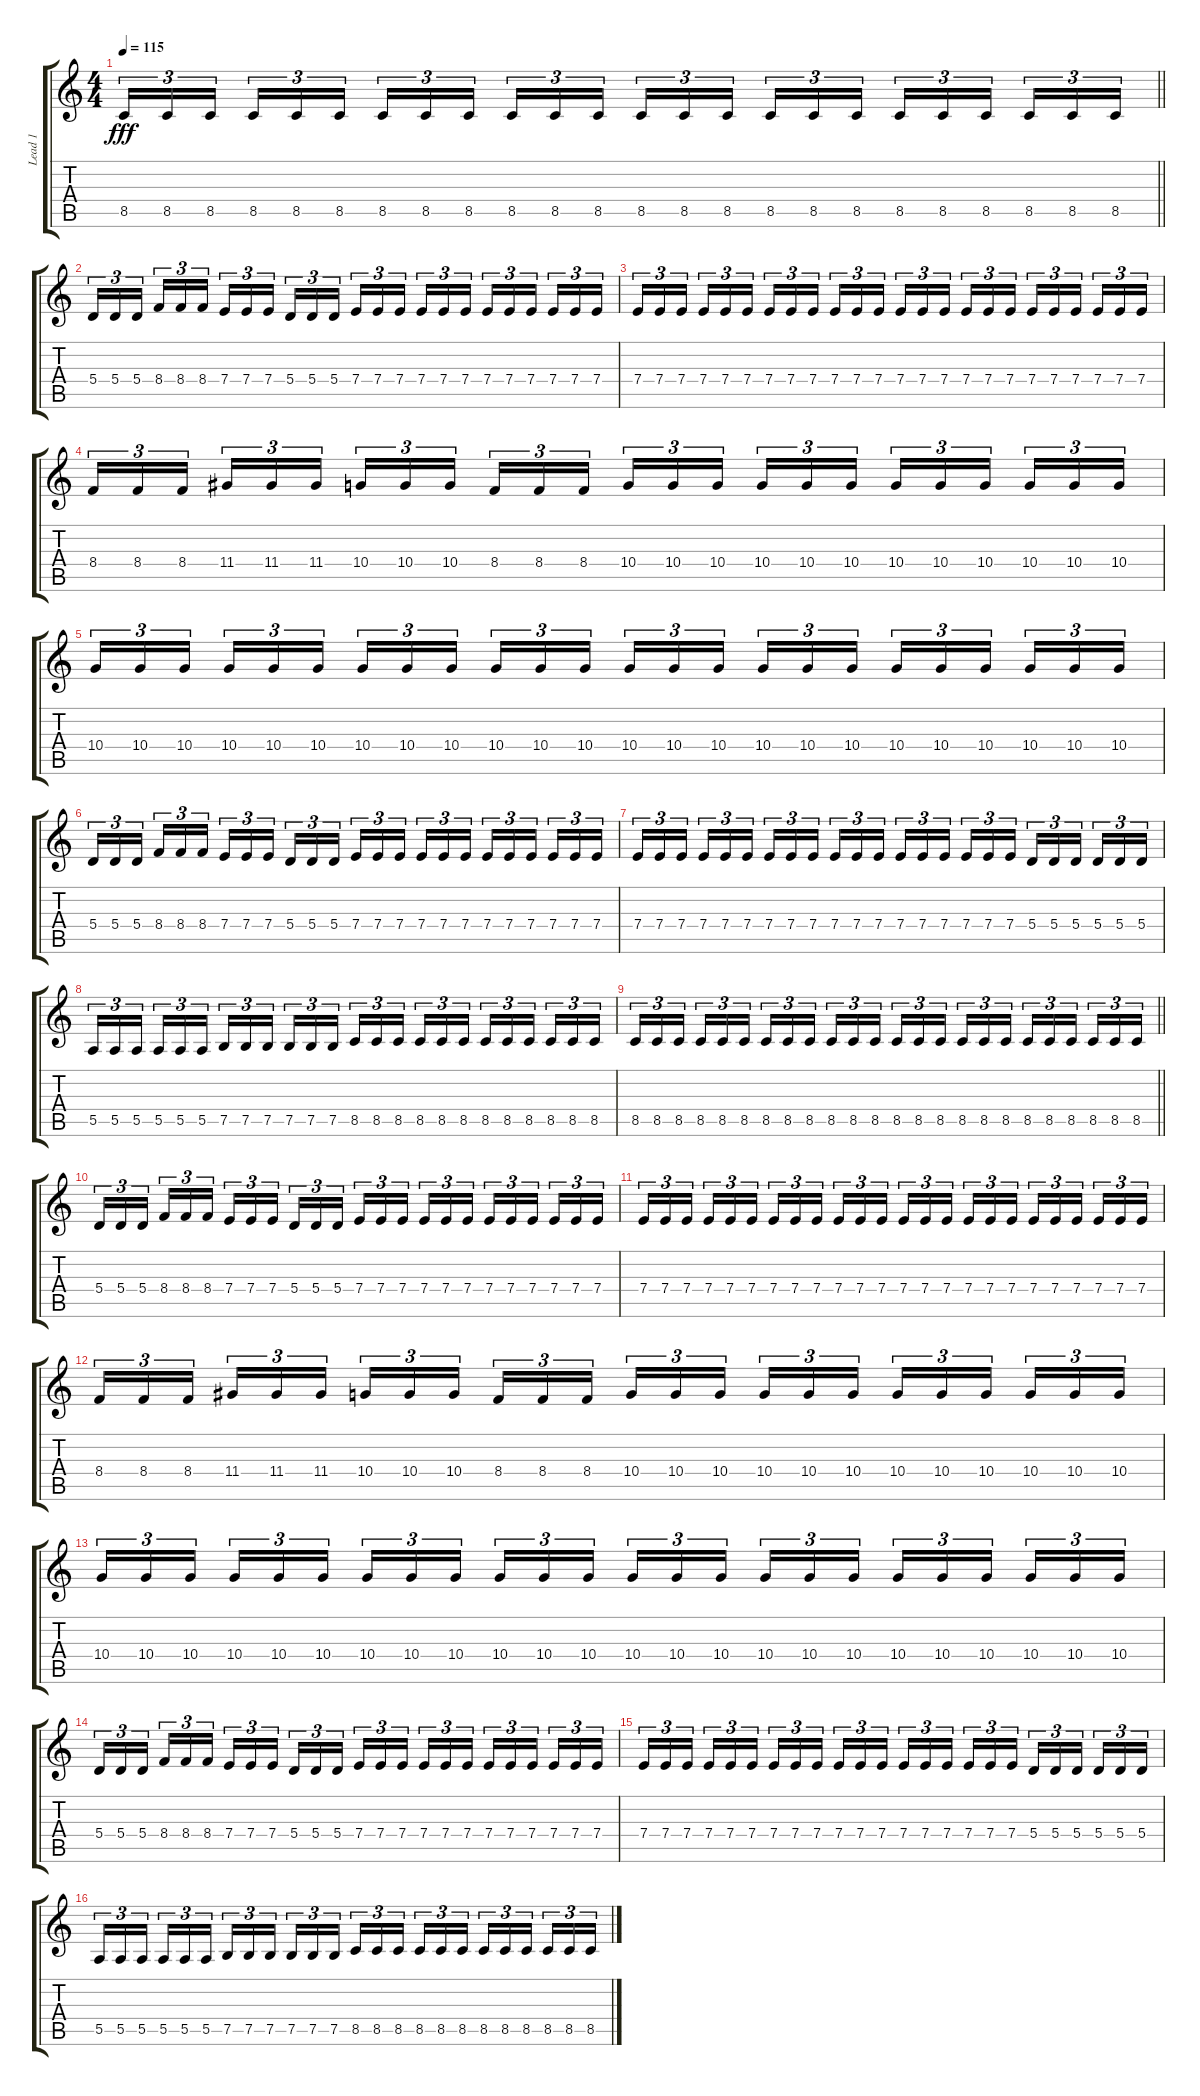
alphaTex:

\track ("Lead 1" "Lead 1") {instrument overdrivenguitar}
\staff {score tabs}
\tuning (B3 Gb3 D3 A2 E2 B1) {hide}
\ts (4 4)
\tempo 115
\clef g2
\barLineRight lightlight
\ks c
8.5.16{tu (3 2) dy fff} 8.5.16{tu (3 2)} 8.5.16{tu (3 2) beam splitsecondary} 8.5.16{tu (3 2)} 8.5.16{tu (3 2)} 8.5.16{tu (3 2)} 8.5.16{tu (3 2)} 8.5.16{tu (3 2)} 8.5.16{tu (3 2) beam splitsecondary} 8.5.16{tu (3 2)} 8.5.16{tu (3 2)} 8.5.16{tu (3 2)} 8.5.16{tu (3 2)} 8.5.16{tu (3 2)} 8.5.16{tu (3 2) beam splitsecondary} 8.5.16{tu (3 2)} 8.5.16{tu (3 2)} 8.5.16{tu (3 2)} 8.5.16{tu (3 2)} 8.5.16{tu (3 2)} 8.5.16{tu (3 2) beam splitsecondary} 8.5.16{tu (3 2)} 8.5.16{tu (3 2)} 8.5.16{tu (3 2)} |
\section ("" "")
5.4.16{tu (3 2)} 5.4.16{tu (3 2)} 5.4.16{tu (3 2) beam splitsecondary} 8.4.16{tu (3 2)} 8.4.16{tu (3 2)} 8.4.16{tu (3 2)} 7.4.16{tu (3 2)} 7.4.16{tu (3 2)} 7.4.16{tu (3 2) beam splitsecondary} 5.4.16{tu (3 2)} 5.4.16{tu (3 2)} 5.4.16{tu (3 2)} 7.4.16{tu (3 2)} 7.4.16{tu (3 2)} 7.4.16{tu (3 2) beam splitsecondary} 7.4.16{tu (3 2)} 7.4.16{tu (3 2)} 7.4.16{tu (3 2)} 7.4.16{tu (3 2)} 7.4.16{tu (3 2)} 7.4.16{tu (3 2) beam splitsecondary} 7.4.16{tu (3 2)} 7.4.16{tu (3 2)} 7.4.16{tu (3 2)} |
7.4.16{tu (3 2)} 7.4.16{tu (3 2)} 7.4.16{tu (3 2) beam splitsecondary} 7.4.16{tu (3 2)} 7.4.16{tu (3 2)} 7.4.16{tu (3 2)} 7.4.16{tu (3 2)} 7.4.16{tu (3 2)} 7.4.16{tu (3 2) beam splitsecondary} 7.4.16{tu (3 2)} 7.4.16{tu (3 2)} 7.4.16{tu (3 2)} 7.4.16{tu (3 2)} 7.4.16{tu (3 2)} 7.4.16{tu (3 2) beam splitsecondary} 7.4.16{tu (3 2)} 7.4.16{tu (3 2)} 7.4.16{tu (3 2)} 7.4.16{tu (3 2)} 7.4.16{tu (3 2)} 7.4.16{tu (3 2) beam splitsecondary} 7.4.16{tu (3 2)} 7.4.16{tu (3 2)} 7.4.16{tu (3 2)} |
8.4.16{tu (3 2)} 8.4.16{tu (3 2)} 8.4.16{tu (3 2) beam splitsecondary} 11.4.16{tu (3 2)} 11.4.16{tu (3 2)} 11.4.16{tu (3 2)} 10.4.16{tu (3 2)} 10.4.16{tu (3 2)} 10.4.16{tu (3 2) beam splitsecondary} 8.4.16{tu (3 2)} 8.4.16{tu (3 2)} 8.4.16{tu (3 2)} 10.4.16{tu (3 2)} 10.4.16{tu (3 2)} 10.4.16{tu (3 2) beam splitsecondary} 10.4.16{tu (3 2)} 10.4.16{tu (3 2)} 10.4.16{tu (3 2)} 10.4.16{tu (3 2)} 10.4.16{tu (3 2)} 10.4.16{tu (3 2) beam splitsecondary} 10.4.16{tu (3 2)} 10.4.16{tu (3 2)} 10.4.16{tu (3 2)} |
10.4.16{tu (3 2)} 10.4.16{tu (3 2)} 10.4.16{tu (3 2) beam splitsecondary} 10.4.16{tu (3 2)} 10.4.16{tu (3 2)} 10.4.16{tu (3 2)} 10.4.16{tu (3 2)} 10.4.16{tu (3 2)} 10.4.16{tu (3 2) beam splitsecondary} 10.4.16{tu (3 2)} 10.4.16{tu (3 2)} 10.4.16{tu (3 2)} 10.4.16{tu (3 2)} 10.4.16{tu (3 2)} 10.4.16{tu (3 2) beam splitsecondary} 10.4.16{tu (3 2)} 10.4.16{tu (3 2)} 10.4.16{tu (3 2)} 10.4.16{tu (3 2)} 10.4.16{tu (3 2)} 10.4.16{tu (3 2) beam splitsecondary} 10.4.16{tu (3 2)} 10.4.16{tu (3 2)} 10.4.16{tu (3 2)} |
5.4.16{tu (3 2)} 5.4.16{tu (3 2)} 5.4.16{tu (3 2) beam splitsecondary} 8.4.16{tu (3 2)} 8.4.16{tu (3 2)} 8.4.16{tu (3 2)} 7.4.16{tu (3 2)} 7.4.16{tu (3 2)} 7.4.16{tu (3 2) beam splitsecondary} 5.4.16{tu (3 2)} 5.4.16{tu (3 2)} 5.4.16{tu (3 2)} 7.4.16{tu (3 2)} 7.4.16{tu (3 2)} 7.4.16{tu (3 2) beam splitsecondary} 7.4.16{tu (3 2)} 7.4.16{tu (3 2)} 7.4.16{tu (3 2)} 7.4.16{tu (3 2)} 7.4.16{tu (3 2)} 7.4.16{tu (3 2) beam splitsecondary} 7.4.16{tu (3 2)} 7.4.16{tu (3 2)} 7.4.16{tu (3 2)} |
7.4.16{tu (3 2)} 7.4.16{tu (3 2)} 7.4.16{tu (3 2) beam splitsecondary} 7.4.16{tu (3 2)} 7.4.16{tu (3 2)} 7.4.16{tu (3 2)} 7.4.16{tu (3 2)} 7.4.16{tu (3 2)} 7.4.16{tu (3 2) beam splitsecondary} 7.4.16{tu (3 2)} 7.4.16{tu (3 2)} 7.4.16{tu (3 2)} 7.4.16{tu (3 2)} 7.4.16{tu (3 2)} 7.4.16{tu (3 2) beam splitsecondary} 7.4.16{tu (3 2)} 7.4.16{tu (3 2)} 7.4.16{tu (3 2)} 5.4.16{tu (3 2)} 5.4.16{tu (3 2)} 5.4.16{tu (3 2) beam splitsecondary} 5.4.16{tu (3 2)} 5.4.16{tu (3 2)} 5.4.16{tu (3 2)} |
5.5.16{tu (3 2)} 5.5.16{tu (3 2)} 5.5.16{tu (3 2) beam splitsecondary} 5.5.16{tu (3 2)} 5.5.16{tu (3 2)} 5.5.16{tu (3 2)} 7.5.16{tu (3 2)} 7.5.16{tu (3 2)} 7.5.16{tu (3 2) beam splitsecondary} 7.5.16{tu (3 2)} 7.5.16{tu (3 2)} 7.5.16{tu (3 2)} 8.5.16{tu (3 2)} 8.5.16{tu (3 2)} 8.5.16{tu (3 2) beam splitsecondary} 8.5.16{tu (3 2)} 8.5.16{tu (3 2)} 8.5.16{tu (3 2)} 8.5.16{tu (3 2)} 8.5.16{tu (3 2)} 8.5.16{tu (3 2) beam splitsecondary} 8.5.16{tu (3 2)} 8.5.16{tu (3 2)} 8.5.16{tu (3 2)} |
\barLineRight lightlight
8.5.16{tu (3 2)} 8.5.16{tu (3 2)} 8.5.16{tu (3 2) beam splitsecondary} 8.5.16{tu (3 2)} 8.5.16{tu (3 2)} 8.5.16{tu (3 2)} 8.5.16{tu (3 2)} 8.5.16{tu (3 2)} 8.5.16{tu (3 2) beam splitsecondary} 8.5.16{tu (3 2)} 8.5.16{tu (3 2)} 8.5.16{tu (3 2)} 8.5.16{tu (3 2)} 8.5.16{tu (3 2)} 8.5.16{tu (3 2) beam splitsecondary} 8.5.16{tu (3 2)} 8.5.16{tu (3 2)} 8.5.16{tu (3 2)} 8.5.16{tu (3 2)} 8.5.16{tu (3 2)} 8.5.16{tu (3 2) beam splitsecondary} 8.5.16{tu (3 2)} 8.5.16{tu (3 2)} 8.5.16{tu (3 2)} |
\section ("" "")
5.4.16{tu (3 2)} 5.4.16{tu (3 2)} 5.4.16{tu (3 2) beam splitsecondary} 8.4.16{tu (3 2)} 8.4.16{tu (3 2)} 8.4.16{tu (3 2)} 7.4.16{tu (3 2)} 7.4.16{tu (3 2)} 7.4.16{tu (3 2) beam splitsecondary} 5.4.16{tu (3 2)} 5.4.16{tu (3 2)} 5.4.16{tu (3 2)} 7.4.16{tu (3 2)} 7.4.16{tu (3 2)} 7.4.16{tu (3 2) beam splitsecondary} 7.4.16{tu (3 2)} 7.4.16{tu (3 2)} 7.4.16{tu (3 2)} 7.4.16{tu (3 2)} 7.4.16{tu (3 2)} 7.4.16{tu (3 2) beam splitsecondary} 7.4.16{tu (3 2)} 7.4.16{tu (3 2)} 7.4.16{tu (3 2)} |
7.4.16{tu (3 2)} 7.4.16{tu (3 2)} 7.4.16{tu (3 2) beam splitsecondary} 7.4.16{tu (3 2)} 7.4.16{tu (3 2)} 7.4.16{tu (3 2)} 7.4.16{tu (3 2)} 7.4.16{tu (3 2)} 7.4.16{tu (3 2) beam splitsecondary} 7.4.16{tu (3 2)} 7.4.16{tu (3 2)} 7.4.16{tu (3 2)} 7.4.16{tu (3 2)} 7.4.16{tu (3 2)} 7.4.16{tu (3 2) beam splitsecondary} 7.4.16{tu (3 2)} 7.4.16{tu (3 2)} 7.4.16{tu (3 2)} 7.4.16{tu (3 2)} 7.4.16{tu (3 2)} 7.4.16{tu (3 2) beam splitsecondary} 7.4.16{tu (3 2)} 7.4.16{tu (3 2)} 7.4.16{tu (3 2)} |
8.4.16{tu (3 2)} 8.4.16{tu (3 2)} 8.4.16{tu (3 2) beam splitsecondary} 11.4.16{tu (3 2)} 11.4.16{tu (3 2)} 11.4.16{tu (3 2)} 10.4.16{tu (3 2)} 10.4.16{tu (3 2)} 10.4.16{tu (3 2) beam splitsecondary} 8.4.16{tu (3 2)} 8.4.16{tu (3 2)} 8.4.16{tu (3 2)} 10.4.16{tu (3 2)} 10.4.16{tu (3 2)} 10.4.16{tu (3 2) beam splitsecondary} 10.4.16{tu (3 2)} 10.4.16{tu (3 2)} 10.4.16{tu (3 2)} 10.4.16{tu (3 2)} 10.4.16{tu (3 2)} 10.4.16{tu (3 2) beam splitsecondary} 10.4.16{tu (3 2)} 10.4.16{tu (3 2)} 10.4.16{tu (3 2)} |
10.4.16{tu (3 2)} 10.4.16{tu (3 2)} 10.4.16{tu (3 2) beam splitsecondary} 10.4.16{tu (3 2)} 10.4.16{tu (3 2)} 10.4.16{tu (3 2)} 10.4.16{tu (3 2)} 10.4.16{tu (3 2)} 10.4.16{tu (3 2) beam splitsecondary} 10.4.16{tu (3 2)} 10.4.16{tu (3 2)} 10.4.16{tu (3 2)} 10.4.16{tu (3 2)} 10.4.16{tu (3 2)} 10.4.16{tu (3 2) beam splitsecondary} 10.4.16{tu (3 2)} 10.4.16{tu (3 2)} 10.4.16{tu (3 2)} 10.4.16{tu (3 2)} 10.4.16{tu (3 2)} 10.4.16{tu (3 2) beam splitsecondary} 10.4.16{tu (3 2)} 10.4.16{tu (3 2)} 10.4.16{tu (3 2)} |
5.4.16{tu (3 2)} 5.4.16{tu (3 2)} 5.4.16{tu (3 2) beam splitsecondary} 8.4.16{tu (3 2)} 8.4.16{tu (3 2)} 8.4.16{tu (3 2)} 7.4.16{tu (3 2)} 7.4.16{tu (3 2)} 7.4.16{tu (3 2) beam splitsecondary} 5.4.16{tu (3 2)} 5.4.16{tu (3 2)} 5.4.16{tu (3 2)} 7.4.16{tu (3 2)} 7.4.16{tu (3 2)} 7.4.16{tu (3 2) beam splitsecondary} 7.4.16{tu (3 2)} 7.4.16{tu (3 2)} 7.4.16{tu (3 2)} 7.4.16{tu (3 2)} 7.4.16{tu (3 2)} 7.4.16{tu (3 2) beam splitsecondary} 7.4.16{tu (3 2)} 7.4.16{tu (3 2)} 7.4.16{tu (3 2)} |
7.4.16{tu (3 2)} 7.4.16{tu (3 2)} 7.4.16{tu (3 2) beam splitsecondary} 7.4.16{tu (3 2)} 7.4.16{tu (3 2)} 7.4.16{tu (3 2)} 7.4.16{tu (3 2)} 7.4.16{tu (3 2)} 7.4.16{tu (3 2) beam splitsecondary} 7.4.16{tu (3 2)} 7.4.16{tu (3 2)} 7.4.16{tu (3 2)} 7.4.16{tu (3 2)} 7.4.16{tu (3 2)} 7.4.16{tu (3 2) beam splitsecondary} 7.4.16{tu (3 2)} 7.4.16{tu (3 2)} 7.4.16{tu (3 2)} 5.4.16{tu (3 2)} 5.4.16{tu (3 2)} 5.4.16{tu (3 2) beam splitsecondary} 5.4.16{tu (3 2)} 5.4.16{tu (3 2)} 5.4.16{tu (3 2)} |
5.5.16{tu (3 2)} 5.5.16{tu (3 2)} 5.5.16{tu (3 2) beam splitsecondary} 5.5.16{tu (3 2)} 5.5.16{tu (3 2)} 5.5.16{tu (3 2)} 7.5.16{tu (3 2)} 7.5.16{tu (3 2)} 7.5.16{tu (3 2) beam splitsecondary} 7.5.16{tu (3 2)} 7.5.16{tu (3 2)} 7.5.16{tu (3 2)} 8.5.16{tu (3 2)} 8.5.16{tu (3 2)} 8.5.16{tu (3 2) beam splitsecondary} 8.5.16{tu (3 2)} 8.5.16{tu (3 2)} 8.5.16{tu (3 2)} 8.5.16{tu (3 2)} 8.5.16{tu (3 2)} 8.5.16{tu (3 2) beam splitsecondary} 8.5.16{tu (3 2)} 8.5.16{tu (3 2)} 8.5.16{tu (3 2)}
